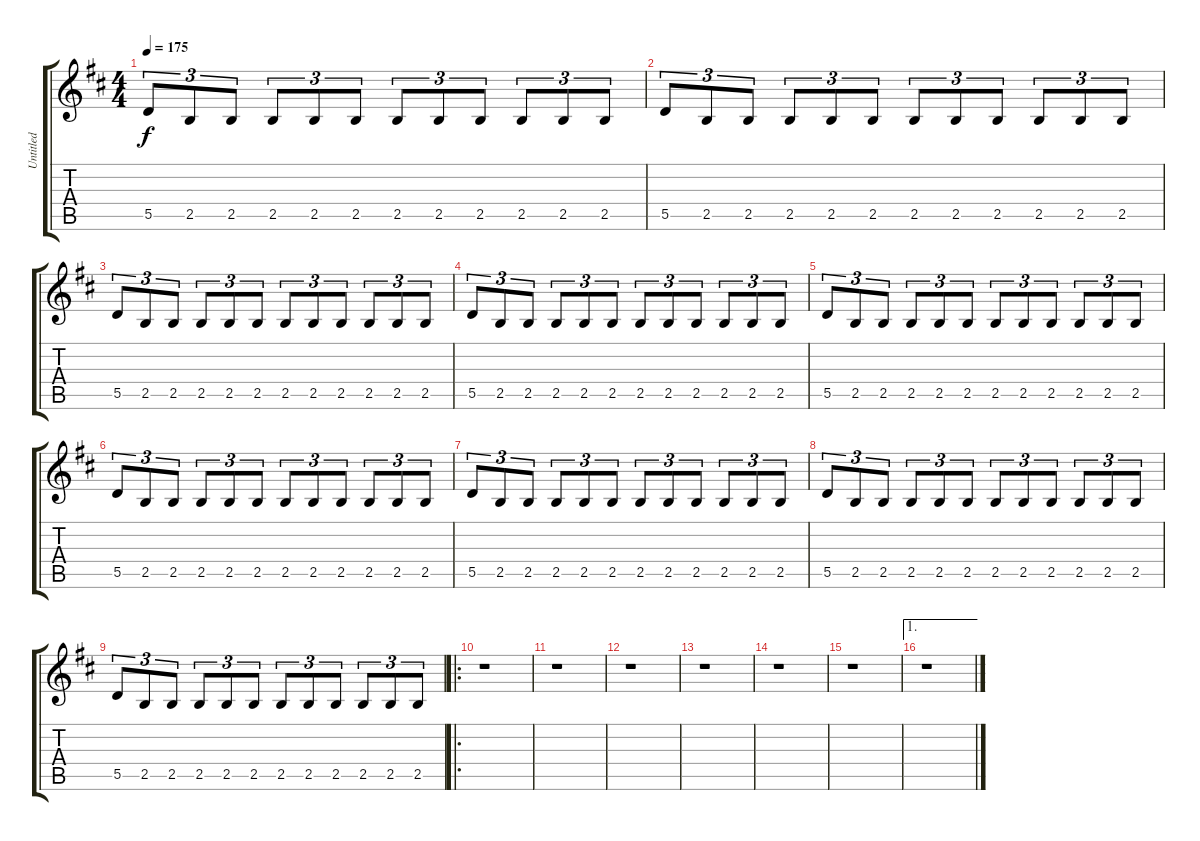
\track ("Untitled" "Untitled") {instrument distortionguitar}
\staff {score tabs}
\tuning (E4 B3 G3 D3 A2 E2) {hide}
\ts (4 4)
\tempo 175
\clef g2
\ks d
5.5.8{tu (3 2) dy f} 2.5.8{tu (3 2)} 2.5.8{tu (3 2)} 2.5.8{tu (3 2)} 2.5.8{tu (3 2)} 2.5.8{tu (3 2)} 2.5.8{tu (3 2)} 2.5.8{tu (3 2)} 2.5.8{tu (3 2)} 2.5.8{tu (3 2)} 2.5.8{tu (3 2)} 2.5.8{tu (3 2)} |
5.5.8{tu (3 2)} 2.5.8{tu (3 2)} 2.5.8{tu (3 2)} 2.5.8{tu (3 2)} 2.5.8{tu (3 2)} 2.5.8{tu (3 2)} 2.5.8{tu (3 2)} 2.5.8{tu (3 2)} 2.5.8{tu (3 2)} 2.5.8{tu (3 2)} 2.5.8{tu (3 2)} 2.5.8{tu (3 2)} |
5.5.8{tu (3 2)} 2.5.8{tu (3 2)} 2.5.8{tu (3 2)} 2.5.8{tu (3 2)} 2.5.8{tu (3 2)} 2.5.8{tu (3 2)} 2.5.8{tu (3 2)} 2.5.8{tu (3 2)} 2.5.8{tu (3 2)} 2.5.8{tu (3 2)} 2.5.8{tu (3 2)} 2.5.8{tu (3 2)} |
5.5.8{tu (3 2)} 2.5.8{tu (3 2)} 2.5.8{tu (3 2)} 2.5.8{tu (3 2)} 2.5.8{tu (3 2)} 2.5.8{tu (3 2)} 2.5.8{tu (3 2)} 2.5.8{tu (3 2)} 2.5.8{tu (3 2)} 2.5.8{tu (3 2)} 2.5.8{tu (3 2)} 2.5.8{tu (3 2)} |
5.5.8{tu (3 2)} 2.5.8{tu (3 2)} 2.5.8{tu (3 2)} 2.5.8{tu (3 2)} 2.5.8{tu (3 2)} 2.5.8{tu (3 2)} 2.5.8{tu (3 2)} 2.5.8{tu (3 2)} 2.5.8{tu (3 2)} 2.5.8{tu (3 2)} 2.5.8{tu (3 2)} 2.5.8{tu (3 2)} |
5.5.8{tu (3 2)} 2.5.8{tu (3 2)} 2.5.8{tu (3 2)} 2.5.8{tu (3 2)} 2.5.8{tu (3 2)} 2.5.8{tu (3 2)} 2.5.8{tu (3 2)} 2.5.8{tu (3 2)} 2.5.8{tu (3 2)} 2.5.8{tu (3 2)} 2.5.8{tu (3 2)} 2.5.8{tu (3 2)} |
5.5.8{tu (3 2)} 2.5.8{tu (3 2)} 2.5.8{tu (3 2)} 2.5.8{tu (3 2)} 2.5.8{tu (3 2)} 2.5.8{tu (3 2)} 2.5.8{tu (3 2)} 2.5.8{tu (3 2)} 2.5.8{tu (3 2)} 2.5.8{tu (3 2)} 2.5.8{tu (3 2)} 2.5.8{tu (3 2)} |
5.5.8{tu (3 2)} 2.5.8{tu (3 2)} 2.5.8{tu (3 2)} 2.5.8{tu (3 2)} 2.5.8{tu (3 2)} 2.5.8{tu (3 2)} 2.5.8{tu (3 2)} 2.5.8{tu (3 2)} 2.5.8{tu (3 2)} 2.5.8{tu (3 2)} 2.5.8{tu (3 2)} 2.5.8{tu (3 2)} |
5.5.8{tu (3 2)} 2.5.8{tu (3 2)} 2.5.8{tu (3 2)} 2.5.8{tu (3 2)} 2.5.8{tu (3 2)} 2.5.8{tu (3 2)} 2.5.8{tu (3 2)} 2.5.8{tu (3 2)} 2.5.8{tu (3 2)} 2.5.8{tu (3 2)} 2.5.8{tu (3 2)} 2.5.8{tu (3 2)} |
\ro
r.1 |
r.1 |
r.1 |
r.1 |
r.1 |
r.1 |
\ae 1
r.1
